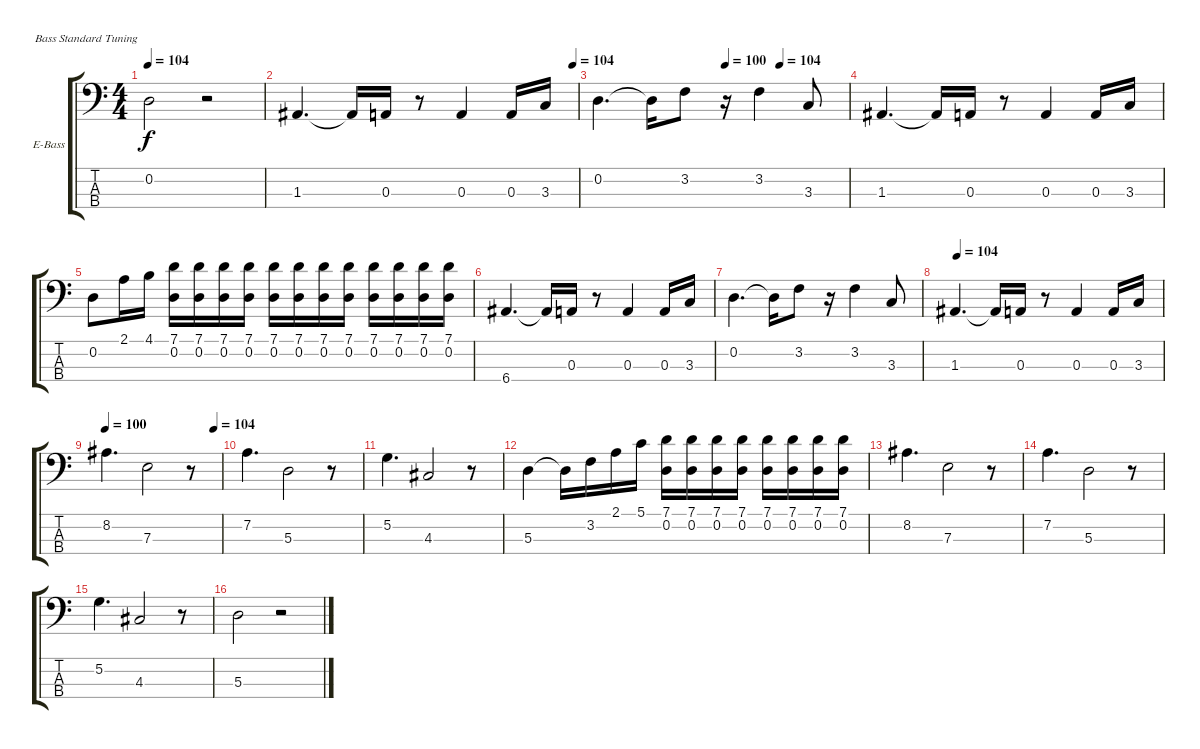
\bracketExtendMode groupsimilarinstruments
\firstSystemTrackNameOrientation horizontal
\otherSystemsTrackNameOrientation horizontal
\track ("Лена" "E-Bass") {instrument electricbassfinger}
\staff {score tabs}
\tuning (G2 D2 A1 E1)
\ts (4 4)
\tempo 104
\clef f4
\ks c
0.2.2{dy f} r.2 |
\tempo (104 0.984615)
1.3.4{d} 1.3{t}.16 0.3.16 r.8 0.3.4 0.3.16 3.3.16 |
\tempo (100 0.510836)
\tempo (104 0.727554)
0.2.4{d} 0.2{t}.16 3.2.8 r.16 3.2.4 3.3.8 |
1.3.4{d} 1.3{t}.16 0.3.16 r.8 0.3.4 0.3.16 3.3.16 |
0.2.8 2.1.16 4.1.16 (7.1 0.2).16 (7.1 0.2).16 (7.1 0.2).16 (7.1 0.2).16 (7.1 0.2).16 (7.1 0.2).16 (7.1 0.2).16 (7.1 0.2).16 (7.1 0.2).16 (7.1 0.2).16 (7.1 0.2).16 (7.1 0.2).16 |
6.4.4{d} 6.4{t}.16 0.3.16 r.8 0.3.4 0.3.16 3.3.16 |
0.2.4{d} 0.2{t}.16 3.2.8 r.16 3.2.4 3.3.8 |
\tempo (104 0.0154799)
1.3.4{d} 1.3{t}.16 0.3.16 r.8 0.3.4 0.3.16 3.3.16 |
\tempo 100
\tempo (104 0.938462)
8.2.4{d} 7.3.2 r.8 |
7.2.4{d} 5.3.2 r.8 |
5.2.4{d} 4.3.2 r.8 |
5.3.4 5.3{t}.16 3.2.16 2.1.16 5.1.16 (7.1 0.2).16 (7.1 0.2).16 (7.1 0.2).16 (7.1 0.2).16 (7.1 0.2).16 (7.1 0.2).16 (7.1 0.2).16 (7.1 0.2).16 |
8.2.4{d} 7.3.2 r.8 |
7.2.4{d} 5.3.2 r.8 |
5.2.4{d} 4.3.2 r.8 |
5.3.2 r.2
